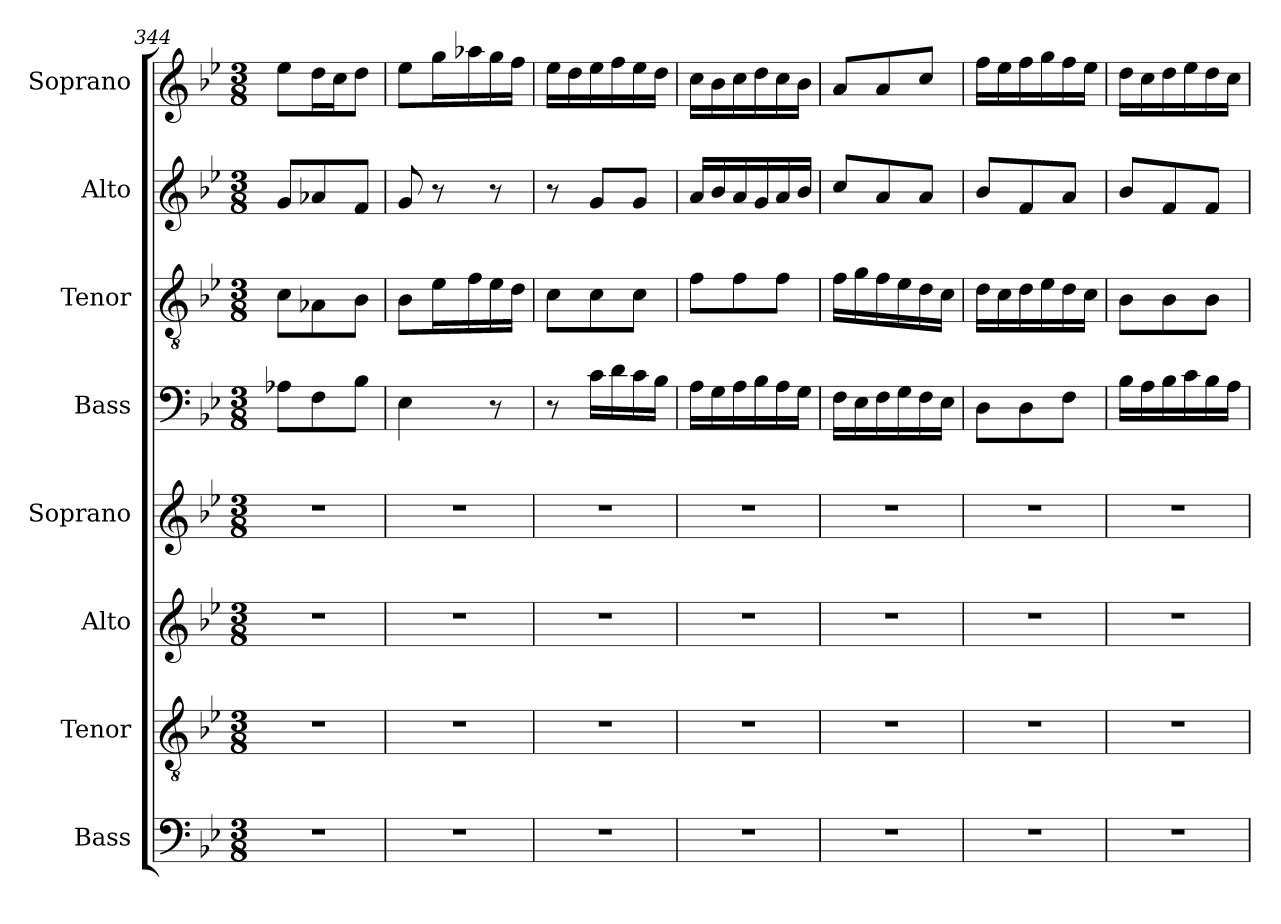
**kern	**kern	**kern	**kern	**kern	**kern	**kern	**kern
*part8	*part7	*part6	*part5	*part4	*part3	*part2	*part1
*staff8	*staff7	*staff6	*staff5	*staff4	*staff3	*staff2	*staff1
*I"Bass	*I"Tenor	*I"Alto	*I"Soprano	*I"Bass	*I"Tenor	*I"Alto	*I"Soprano
*clefF4	*clefGv2	*clefG2	*clefG2	*clefF4	*clefGv2	*clefG2	*clefG2
*k[b-e-]	*k[b-e-]	*k[b-e-]	*k[b-e-]	*k[b-e-]	*k[b-e-]	*k[b-e-]	*k[b-e-]
*B-:	*B-:	*B-:	*B-:	*B-:	*B-:	*B-:	*B-:
*M3/8	*M3/8	*M3/8	*M3/8	*M3/8	*M3/8	*M3/8	*M3/8
=344	=344	=344	=344	=344	=344	=344	=344
4.r	4.r	4.r	4.r	8A-X\L	8c\L	8g/L	8ee-\L
.	.	.	.	8F\	8A-X\	8a-X/	16dd\L
.	.	.	.	.	.	.	16cc\J
.	.	.	.	8B-\J	8B-\J	8f/J	8dd\J
=345	=345	=345	=345	=345	=345	=345	=345
4.r	4.r	4.r	4.r	4E-\	8B-\L	8g/	8ee-\L
.	.	.	.	.	16e-\L	8r	16gg\L
.	.	.	.	.	16f\	.	16aa-X\
.	.	.	.	8r	16e-\	8r	16gg\
.	.	.	.	.	16d\JJ	.	16ff\JJ
=346	=346	=346	=346	=346	=346	=346	=346
4.r	4.r	4.r	4.r	8r	8c\L	8r	16ee-\LL
.	.	.	.	.	.	.	16dd\
.	.	.	.	16c\LL	8c\	8g/L	16ee-\
.	.	.	.	16d\	.	.	16ff\
.	.	.	.	16c\	8c\J	8g/J	16ee-\
.	.	.	.	16B-\JJ	.	.	16dd\JJ
=347	=347	=347	=347	=347	=347	=347	=347
4.r	4.r	4.r	4.r	16A\LL	8f\L	16a/LL	16cc\LL
.	.	.	.	16G\	.	16b-/	16b-\
.	.	.	.	16A\	8f\	16a/	16cc\
.	.	.	.	16B-\	.	16g/	16dd\
.	.	.	.	16A\	8f\J	16a/	16cc\
.	.	.	.	16G\JJ	.	16b-/JJ	16b-\JJ
!!LO:LB:g=z
=348	=348	=348	=348	=348	=348	=348	=348
4.r	4.r	4.r	4.r	16F\LL	16f\LL	8cc/L	8a/L
.	.	.	.	16E-\	16g\	.	.
.	.	.	.	16F\	16f\	8a/	8a/
.	.	.	.	16G\	16e-\	.	.
.	.	.	.	16F\	16d\	8a/J	8cc/J
.	.	.	.	16E-\JJ	16c\JJ	.	.
=349	=349	=349	=349	=349	=349	=349	=349
4.r	4.r	4.r	4.r	8D\L	16d\LL	8b-/L	16ff\LL
.	.	.	.	.	16c\	.	16ee-\
.	.	.	.	8D\	16d\	8f/	16ff\
.	.	.	.	.	16e-\	.	16gg\
.	.	.	.	8F\J	16d\	8a/J	16ff\
.	.	.	.	.	16c\JJ	.	16ee-\JJ
=350	=350	=350	=350	=350	=350	=350	=350
4.r	4.r	4.r	4.r	16B-\LL	8B-\L	8b-/L	16dd\LL
.	.	.	.	16A\	.	.	16cc\
.	.	.	.	16B-\	8B-\	8f/	16dd\
.	.	.	.	16c\	.	.	16ee-\
.	.	.	.	16B-\	8B-\J	8f/J	16dd\
.	.	.	.	16A\JJ	.	.	16cc\JJ
=	=	=	=	=	=	=	=
*-	*-	*-	*-	*-	*-	*-	*-
